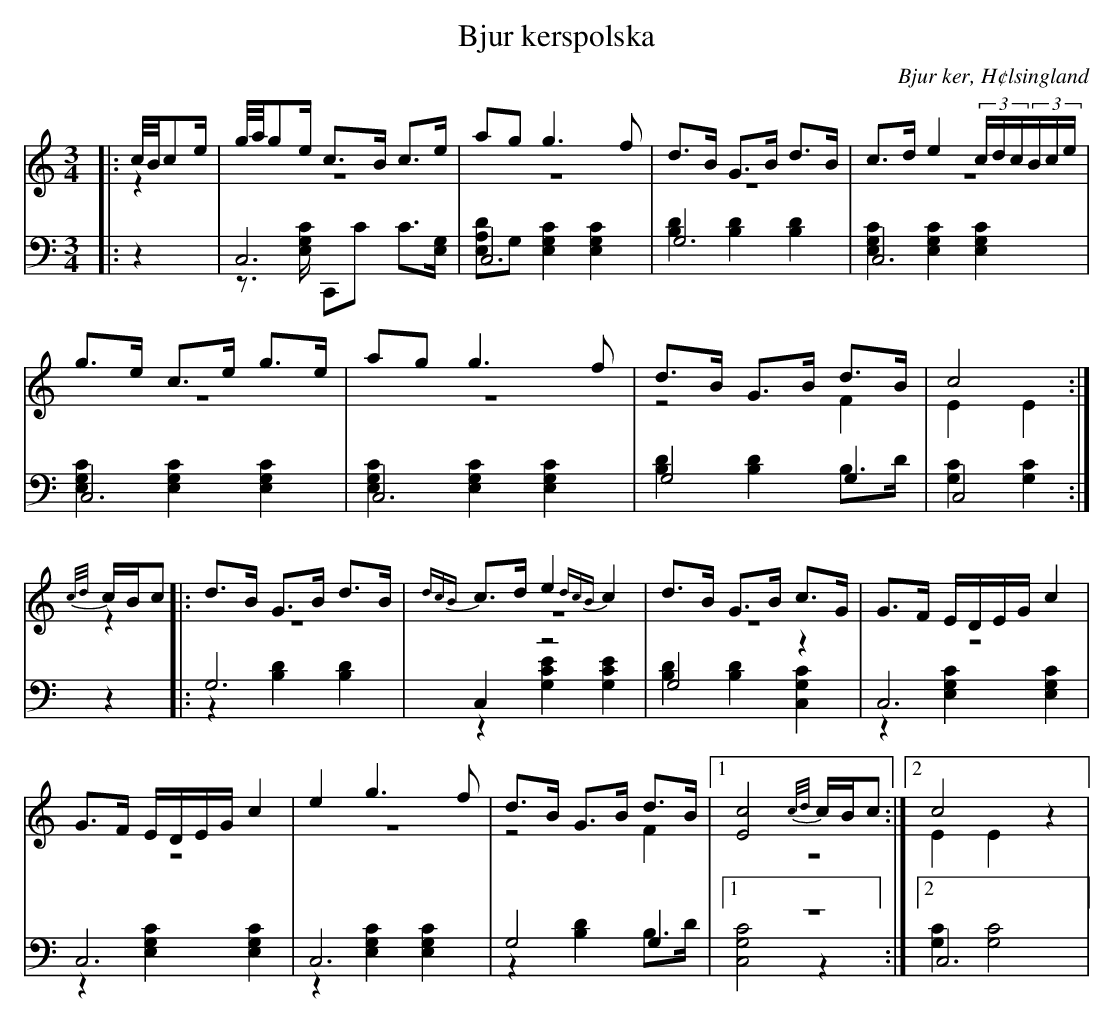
X:1
T: Bjur kerspolska
O: Bjur ker, H¢lsingland
M: 3/4
L: 1/8
K: C
V:1
V:2 merge
V:3
V:4 merge
V:1
|:c//B//ce/|g//a//ge/ c>B c>e|ag g3 f|d>B G>B d>B|c>d e2 (3c/d/c/(3B/c/e/|
g>e c>e g>e|ag g3 f|d>B G>B d>B|c4:|
{c/d/}c/B/c |:d>B G>B d>B|{dcB}c>d e2 {dcB}c2|d>B G>B c>G|G>F E/D/E/G/ c2|
G>F E/D/E/G/ c2|e2 g3 f|d>B G>B d>B|1 [E4c4] {c/d/}c/B/c:|2 c4 z2|
V:2
|:z2|z6|z6|z6|z6|
z6|z6|z4 F2|E2 E2:|
z2|:z6|z6|z6|z6|
 z6|z6|z4 F2|1 z6:|2 E2 E2 z2|
V:3 clef=bass
|:z2|C,6|C,6|G,6|C,6|
C,6|C,6|G,4 G,2|C,4:|
z2|:G,6|C,2 z4|G,4 z2|C,6|
 C,6|C,6|G,4 G,2|1 z6:|2 C,6|
V:4 clef=bass
|:z2|z>[E,G,C] C,,C C>[E,G,]|[E,A,D]G, [E,2G,2C2] [E,2G,2C2]|[B,2D2] [B,2D2] [B,2D2]|[E,2G,2C2] [E,2G,2C2] [E,2G,2C2]|
[E,2G,2C2] [E,2G,2C2] [E,2G,2C2]|[E,2G,2C2] [E,2G,2C2] [E,2G,2C2]|[B,2D2] [B,2D2] B,>D|[G,2C2][G,2C2]:|
z2|:z2 [B,2D2] [B,2D2]|z2 [G,2C2E2] [G,2C2E2]|[B,2D2][B,2D2] [C,2G,2C2]|z2 [E,2G,2C2] [E,2G,2C2]|
z2 [E,2G,2C2] [E,2G,2C2]|z2 [E,2G,2C2] [E,2G,2C2]|z2 [B,2D2] B,>D|1 [C,4G,4C4] z2:|2 [G,2C2] [G,4C4]|
